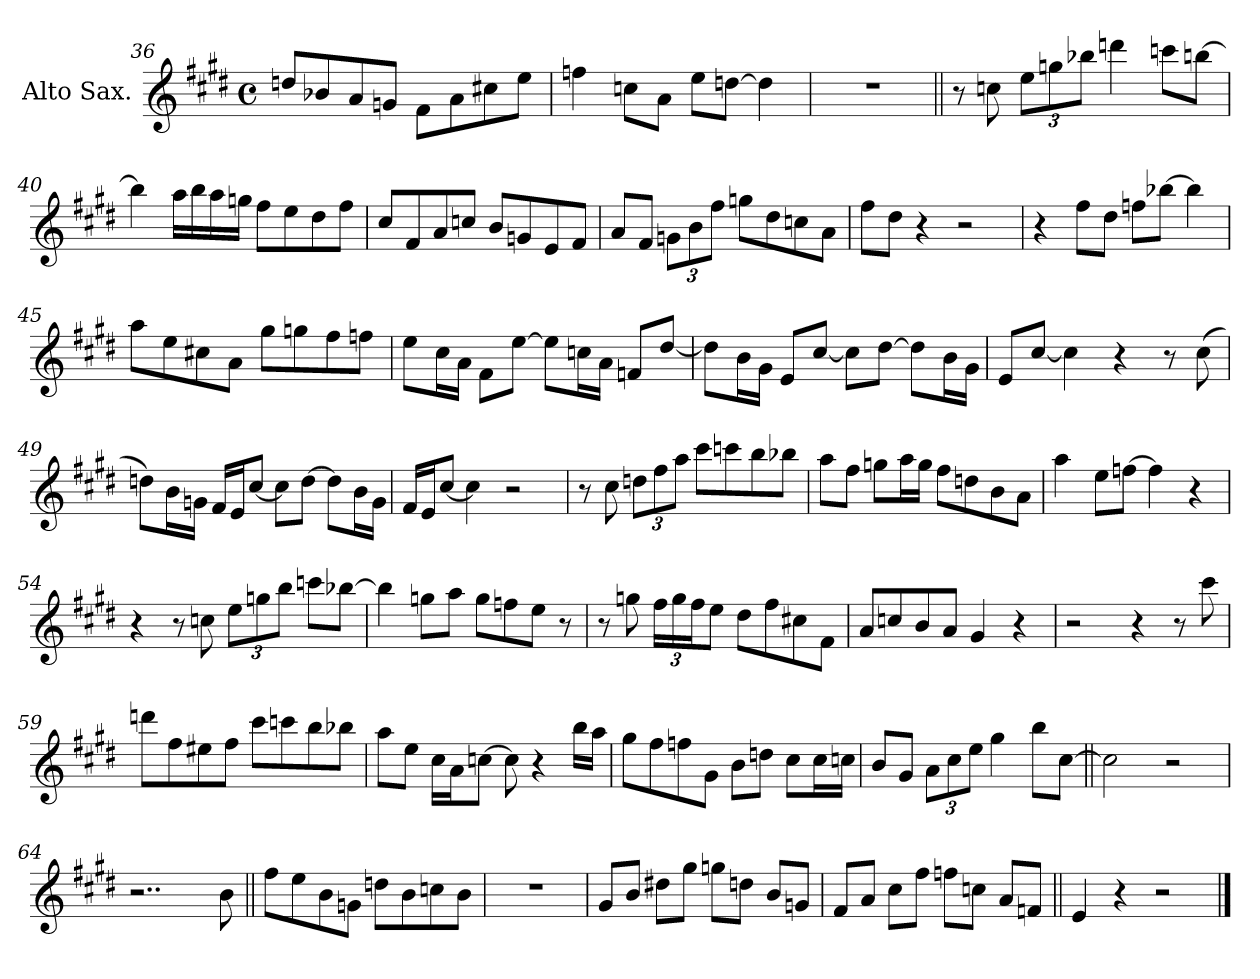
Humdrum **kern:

**kern
*part1
*staff1
*I"Alto Sax.
*I'Sax
*clefG2
*ITrd5c9
*k[f#]
*G:
*M4/4
*met(c)
=36
8fn/L
8d-X/
8c/
8B-X/J
8A\L
8c\
8en\
8g\J
=37
4a-X\
8e-X\L
8c\J
8g\L
[8fn\J
4f\]
=38
1r
!!LO:LB:g=z
=39||
8r
8e-X\
12g\L
12b-X\
12dd-X\J
4ffn\
8ee-X\L
[8ddn\J
=40
4dd\]
16cc\LL
16dd\
16cc\
16b-X\JJ
8a\L
8g\
8f#\
8a\J
=41
8e/L
8A/
8c/
8e-X/J
8d/L
8B-X/
8G/
8A/J
=42
8c/L
8A/J
12B-X\L
12d\
12a\J
8b-X\L
8f#i\
8e-X\
8c\J
!!LO:LB:g=z
=43
8a\L
8f#\J
4r
2r
=44
4r
8a\L
8f#\J
8a-X\L
[8dd-X\J
4dd-\]
=45
8cc\L
8g\
8en\
8c\J
8b\L
8b-X\
8a\
8a-X\J
=46
8g\L
16e\L
16c\JJ
8A\L
[8g\J
8g\L]
16e-X\L
16c\JJ
8A-X/L
[8f#/J
!!LO:LB:g=z
=47
8f#\L]
16d\L
16B\JJ
8G/L
[8e/J
8e\L]
[8f#\J
8f#\L]
16d\L
16B\JJ
=48
8G/L
[8e/J
4e\]
4r
8r
(>8e\
=49
8fn\L)
16d\L
16B-X\JJ
16A/LL
16G/J
[8e/J
8e\L]
[8f\J
8f\L]
16d\L
16B-\JJ
=50
16A/LL
16G/J
[8e/J
4e\]
2r
!!LO:LB:g=z
=51
8r
8e\
12fn\L
12a\
12cc\J
8ee\L
8ee-X\
8dd\
8dd-X\J
=52
8cc\L
8a\J
8b-X\L
16cc\L
16b-\JJ
8a\L
8fn\
8d\
8c\J
=53
4cc\
8g\L
[8a-X\J
4a-\]
4r
=54
4r
8r
8e-X\
12g\L
12b-X\
12dd\J
8ee-X\L
[8dd-X\J
!!LO:LB:g=z
=55
4dd-\]
8b-X\L
8cc\J
8b-\L
8a-X\
8g\J
8r
=56
8r
8b-X\
24a\LL
24b-\
24a\J
8g\J
8f#\L
8a\
8en\
8A\J
=57
8c/L
8e-X/
8d/
8c/J
4B/
4r
=58
2r
4r
8r
8ee\
=59
8ffn\L
8a\
8g#X\
8a\J
8ee\L
8ee-X\
8dd\
8dd-X\J
!!LO:LB:g=z
=60
8cc\L
8g\J
16e\LL
16c\J
[8e-X\J
8e-\]
4r
16dd\LL
16cc\JJ
=61
8b\L
8a\
8a-X\
8B\J
8d\L
8fn\J
8e\L
16e\L
16e-X\JJ
=62
8d/L
8B/J
12c\L
12e\
12g\J
4b\
8dd\L
[8e\J
=63||
2e\]
2r
=64
2..r
8d\
!!LO:LB:g=z
=65||
8a\L
8g\
8d\
8B-X\J
8fn\L
8d\
8e-X\
8d\J
=66
1r
=67
8B/L
8d/J
8f#X\L
8b\J
8b-X\L
8fn\J
8d/L
8B-X/J
=68
8A/L
8c/J
8e\L
8a\J
8a-X\L
8e-X\J
8c/L
8A-X/J
=69||
4G/
4r
2r
==
*-
